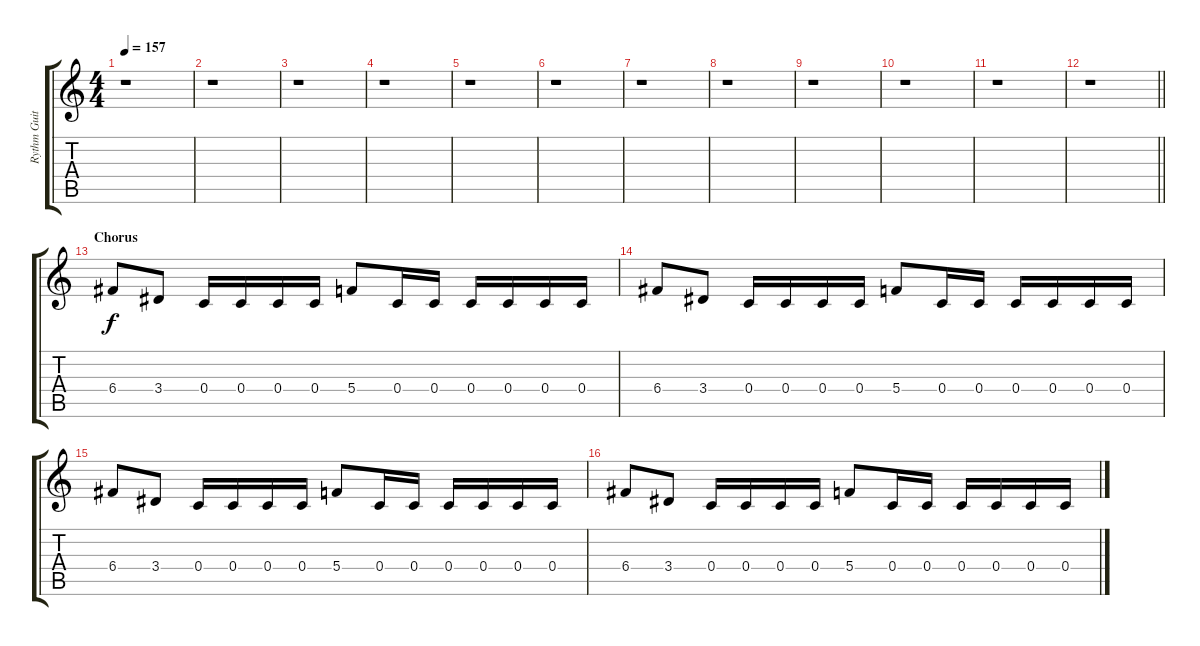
\track ("Rythm Guitar" "Rythm Guit") {instrument distortionguitar}
\staff {score tabs}
\tuning (D4 A3 F3 C3 G2 C2) {hide}
\ts (4 4)
\tempo 157
\clef g2
\ks c
r.1{dy f} |
r.1 |
r.1 |
r.1 |
r.1 |
r.1 |
r.1 |
r.1 |
r.1 |
r.1 |
r.1 |
\barLineRight lightlight
r.1 |
\section ("" "Chorus")
6.4.8 3.4.8 0.4.16 0.4.16 0.4.16 0.4.16 5.4.8 0.4.16 0.4.16 0.4.16 0.4.16 0.4.16 0.4.16 |
6.4.8 3.4.8 0.4.16 0.4.16 0.4.16 0.4.16 5.4.8 0.4.16 0.4.16 0.4.16 0.4.16 0.4.16 0.4.16 |
6.4.8 3.4.8 0.4.16 0.4.16 0.4.16 0.4.16 5.4.8 0.4.16 0.4.16 0.4.16 0.4.16 0.4.16 0.4.16 |
6.4.8 3.4.8 0.4.16 0.4.16 0.4.16 0.4.16 5.4.8 0.4.16 0.4.16 0.4.16 0.4.16 0.4.16 0.4.16
